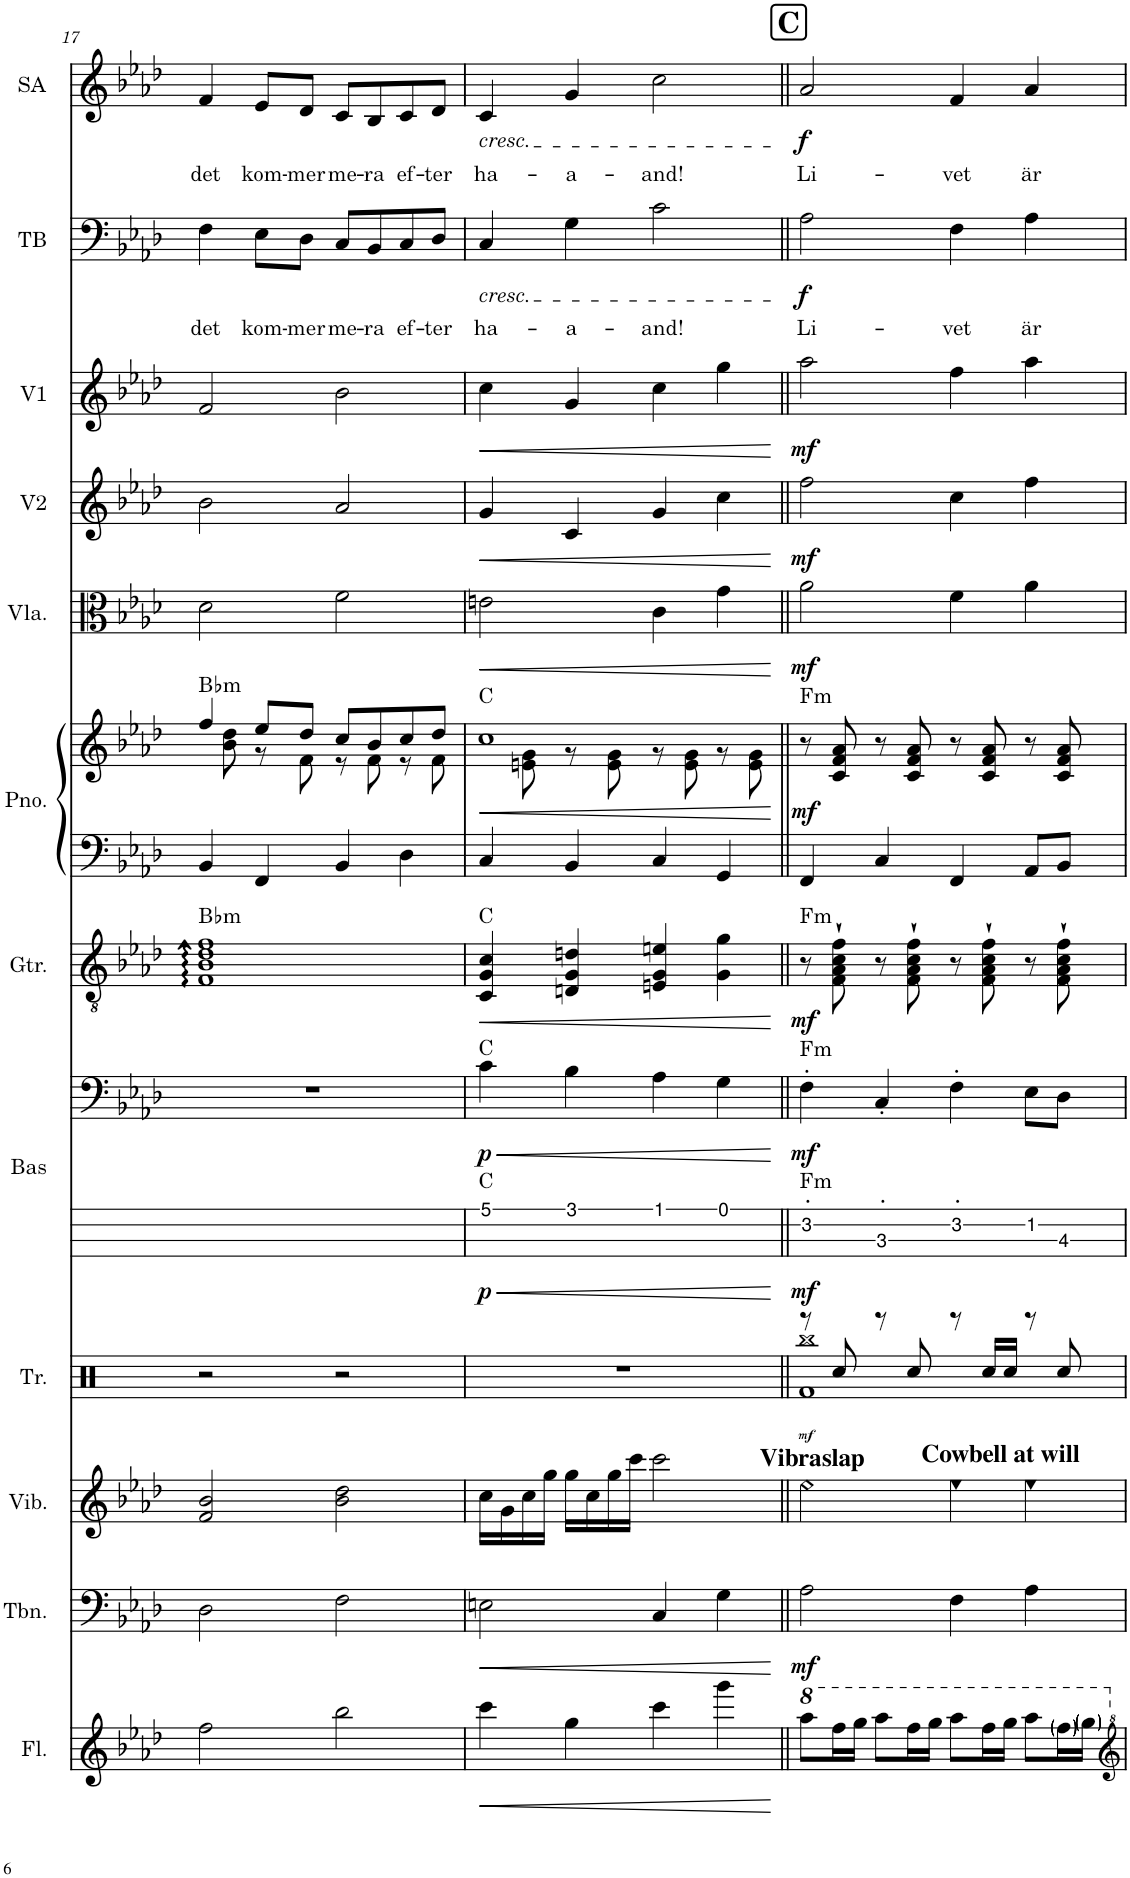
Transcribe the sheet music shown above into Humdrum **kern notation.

**kern	**dynam	**kern	**dynam	**kern	**kern	**dynam	**kern	**kern	**dynam	**kern	**dynam	**kern	**kern	**dynam	**kern	**dynam	**kern	**dynam	**kern	**dynam	**kern	**text	**dynam	**kern	**text	**dynam
*part12	*part12	*part11	*part11	*part10	*part9	*part9	*part8	*part8	*part8	*part7	*part7	*part6	*part6	*part6	*part5	*part5	*part4	*part4	*part3	*part3	*part2	*part2	*part2	*part1	*part1	*part1
*staff14	*staff14	*staff13	*staff13	*staff12	*staff11	*staff11	*staff10	*staff9	*staff9/10	*staff8	*staff8	*staff7	*staff6	*staff6/7	*staff5	*staff5	*staff4	*staff4	*staff3	*staff3	*staff2	*staff2	*staff2	*staff1	*staff1	*staff1
*I"Flute	*	*I"Trombone	*	*I"Vibraphone	*I"Trummor	*	*I"Bas	*	*	*I"Gitarr	*	*I"Piano	*	*	*I"Viola	*	*I"Violin 2	*	*I"Violin 1	*	*I"TB	*	*	*I"SA	*	*
*I'Fl.	*	*I'Tbn.	*	*I'Vib.	*I'Tr.	*	*I'Bas	*	*	*I'Gtr.	*	*I'Pno.	*	*	*I'Vla.	*	*I'V2	*	*I'V1	*	*I'TB	*	*	*I'SA	*	*
!!LO:PB:g=z
*clefG2	*	*clefF4	*	*clefG2	*clefX	*	*	*clefF4	*	*clefGv2	*	*clefF4	*clefG2	*	*clefC3	*	*clefG2	*	*clefG2	*	*clefF4	*	*	*clefG2	*	*
*	*	*	*	*	*	*	*Trd7c12	*Trd7c12	*	*	*	*	*	*	*	*	*	*	*	*	*	*	*	*	*	*
*k[b-e-a-d-]	*	*k[b-e-a-d-]	*	*k[b-e-a-d-]	*k[]	*	*k[b-e-a-d-]	*k[b-e-a-d-]	*	*k[b-e-a-d-]	*	*k[b-e-a-d-]	*k[b-e-a-d-]	*	*k[b-e-a-d-]	*	*k[b-e-a-d-]	*	*k[b-e-a-d-]	*	*k[b-e-a-d-]	*	*	*k[b-e-a-d-]	*	*
*M4/4	*	*M4/4	*	*M4/4	*M4/4	*	*M4/4	*M4/4	*	*M4/4	*	*M4/4	*M4/4	*	*M4/4	*	*M4/4	*	*M4/4	*	*M4/4	*	*	*M4/4	*	*
=17	=17	=17	=17	=17	=17	=17	=17	=17	=17	=17	=17	=17	=17	=17	=17	=17	=17	=17	=17	=17	=17	=17	=17	=17	=17	=17
*	*	*	*	*	*	*	*	*	*	*	*	*	*^	*	*	*	*	*	*	*	*	*	*	*	*	*
!	!	!	!	!	!	!	!	!	!	!	!	!	!LO:TX:a:t=B♭m	!	!	!	!	!	!	!	!	!	!	!	!	!	!
!	!	!	!	!	!	!	!	!	!	!LO:TX:a:t=B♭m	!	!	!	!	!	!	!	!	!	!	!	!	!	!	!	!	!
!	!	!	!	!	!	!	!	!	!	!	!	!	!	!	!	!	!	!	!	!	!	!	!LO:LY:b	!	!	!LO:LY:b	!
2ff\	.	2D-\	.	2f/ 2b-/	2r	.	1r	1r	.	1F 1B- 1d- 1f	.	4BB-/	4ff/	8ryy	.	2d-\	.	2b-\	.	2f/	.	4F\	det	.	4f/	det	.
.	.	.	.	.	.	.	.	.	.	.	.	.	.	8b-\ 8dd-\	.	.	.	.	.	.	.	.	.	.	.	.	.
!	!	!	!	!	!	!	!	!	!	!	!	!	!	!	!	!	!	!	!	!	!	!	!LO:LY:b	!	!	!LO:LY:b	!
.	.	.	.	.	.	.	.	.	.	.	.	4FF/	8ee-/L	8r	.	.	.	.	.	.	.	8E-\L	kom-	.	8e-/L	kom-	.
!	!	!	!	!	!	!	!	!	!	!	!	!	!	!	!	!	!	!	!	!	!	!	!LO:LY:b	!	!	!LO:LY:b	!
.	.	.	.	.	.	.	.	.	.	.	.	.	8dd-/J	8f\	.	.	.	.	.	.	.	8D-\J	-mer	.	8d-/J	-mer	.
!	!	!	!	!	!	!	!	!	!	!	!	!	!	!	!	!	!	!	!	!	!	!	!LO:LY:b	!	!	!LO:LY:b	!
2bb-\	.	2F\	.	2b-\ 2dd-\	2r	.	.	.	.	.	.	4BB-/	8cc/L	8r	.	2f\	.	2a-/	.	2b-\	.	8C/L	me-	.	8c/L	me-	.
!	!	!	!	!	!	!	!	!	!	!	!	!	!	!	!	!	!	!	!	!	!	!	!LO:LY:b	!	!	!LO:LY:b	!
.	.	.	.	.	.	.	.	.	.	.	.	.	8b-/	8f\	.	.	.	.	.	.	.	8BB-/	-ra	.	8B-/	-ra	.
!	!	!	!	!	!	!	!	!	!	!	!	!	!	!	!	!	!	!	!	!	!	!	!LO:LY:b	!	!	!LO:LY:b	!
.	.	.	.	.	.	.	.	.	.	.	.	4D-\	8cc/	8r	.	.	.	.	.	.	.	8C/	ef-	.	8c/	ef-	.
!	!	!	!	!	!	!	!	!	!	!	!	!	!	!	!	!	!	!	!	!	!	!	!LO:LY:b	!	!	!LO:LY:b	!
.	.	.	.	.	.	.	.	.	.	.	.	.	8dd-/J	8f\	.	.	.	.	.	.	.	8D-/J	-ter	.	8d-/J	-ter	.
=18	=18	=18	=18	=18	=18	=18	=18	=18	=18	=18	=18	=18	=18	=18	=18	=18	=18	=18	=18	=18	=18	=18	=18	=18	=18	=18	=18
!	!	!	!	!	!	!	!	!	!	!	!	!	!	!	!	!	!	!	!	!	!	!	!	!	!LO:TX:b:i:t=cresc.	!	!
!	!	!	!	!	!	!	!	!	!	!	!	!	!	!	!	!	!	!	!	!	!	!LO:TX:b:i:t=cresc.	!	!	!	!	!
!	!	!	!	!	!	!	!	!	!	!	!	!	!LO:TX:a:t=C	!	!	!	!	!	!	!	!	!	!	!	!	!	!
!	!	!	!	!	!	!	!	!	!	!LO:TX:a:t=C	!	!	!	!	!	!	!	!	!	!	!	!	!	!	!	!	!
!	!	!	!	!	!	!	!	!LO:TX:a:t=C	!	!	!	!	!	!	!	!	!	!	!	!	!	!	!	!	!	!	!
!	!	!	!	!	!	!	!LO:TX:a:t=C	!	!	!	!	!	!	!	!	!	!	!	!	!	!	!	!	!	!	!	!
!	!LO:HP:b	!	!LO:HP:b	!	!	!	!	!	!LO:HP:b	!	!LO:HP:b	!	!	!	!LO:HP:b	!	!LO:HP:b	!	!LO:HP:b	!	!LO:HP:b	!	!LO:LY:b	!	!	!LO:LY:b	!
!	!	!	!	!	!	!	!	!	!LO:DY:n=1:b=2	!	!	!	!	!	!	!	!	!	!	!	!	!	!	!	!	!	!
!	!	!	!	!	!	!	!	!	!LO:DY:n=2:b	!	!	!	!	!	!	!	!	!	!	!	!	!	!	!	!	!	!
4ccc\	<	2En\	<	16cc\LL	1r	.	4c	4c\	< p p	4C/ 4G/ 4c/	<	4C/	1cc	8ryy	<	2en\	<	4g/	<	4cc\	<	4C/	ha-	.	4c/	ha-	.
.	.	.	.	16g\	.	.	.	.	.	.	.	.	.	.	.	.	.	.	.	.	.	.	.	.	.	.	.
.	.	.	.	16cc\	.	.	.	.	.	.	.	.	.	8en\ 8g\	.	.	.	.	.	.	.	.	.	.	.	.	.
.	.	.	.	16gg\JJ	.	.	.	.	.	.	.	.	.	.	.	.	.	.	.	.	.	.	.	.	.	.	.
!	!	!	!	!	!	!	!	!	!	!	!	!	!	!	!	!	!	!	!	!	!	!	!LO:LY:b	!	!	!LO:LY:b	!
4gg\	.	.	.	16gg\LL	.	.	4B-	4B-\	.	4Dn/ 4G/ 4dn/	.	4BB-/	.	8r	.	.	.	4c/	.	4g/	.	4G\	-a-	.	4g/	-a-	.
.	.	.	.	16cc\	.	.	.	.	.	.	.	.	.	.	.	.	.	.	.	.	.	.	.	.	.	.	.
.	.	.	.	16gg\	.	.	.	.	.	.	.	.	.	8e\ 8g\	.	.	.	.	.	.	.	.	.	.	.	.	.
.	.	.	.	16ccc\JJ	.	.	.	.	.	.	.	.	.	.	.	.	.	.	.	.	.	.	.	.	.	.	.
!	!	!	!	!	!	!	!	!	!	!	!	!	!	!	!	!	!	!	!	!	!	!	!LO:LY:b	!	!	!LO:LY:b	!
4ccc\	.	4C/	.	2ccc\	.	.	4A-	4A-\	.	4En/ 4G/ 4en/	.	4C/	.	8r	.	4c\	.	4g/	.	4cc\	.	2c\	-and!	.	2cc\	-and!	.
.	.	.	.	.	.	.	.	.	.	.	.	.	.	8e\ 8g\	.	.	.	.	.	.	.	.	.	.	.	.	.
4ggg\	.	4G\	.	.	.	.	4G	4G\	.	4G\ 4g\	.	4GG/	.	8r	.	4g\	.	4cc\	.	4gg\	.	.	.	.	.	.	.
.	.	.	.	.	.	.	.	.	.	.	.	.	.	8e\ 8g\	.	.	.	.	.	.	.	.	.	.	.	.	.
*	*	*	*	*	*	*	*	*	*	*	*	*	*v	*v	*	*	*	*	*	*	*	*	*	*	*	*	*
.	[	.	[	.	.	.	.	.	[	.	[	.	.	[	.	[	.	[	.	[	.	.	.	.	.	.
!!LO:REH:place=s1:a:B:cj:fs=14:t=C
=19||	=19||	=19||	=19||	=19||	=19||	=19||	=19||	=19||	=19||	=19||	=19||	=19||	=19||	=19||	=19||	=19||	=19||	=19||	=19||	=19||	=19||	=19||	=19||	=19||	=19||	=19||
*8va	*	*	*	*	*	*	*	*	*	*	*	*	*	*	*	*	*	*	*	*	*	*	*	*	*	*
!	!	!	!	!	!	!	!	!	!	!	!	!	!LO:TX:a:t=Fm	!	!	!	!	!	!	!	!	!	!	!	!	!
!	!	!	!	!	!	!	!	!	!	!LO:TX:a:t=Fm	!	!	!	!	!	!	!	!	!	!	!	!	!	!	!	!
!	!	!	!	!	!	!	!	!LO:TX:a:t=Fm	!	!	!	!	!	!	!	!	!	!	!	!	!	!	!	!	!	!
!	!	!	!	!	!	!	!LO:TX:a:t=Fm	!	!	!	!	!	!	!	!	!	!	!	!	!	!	!	!	!	!	!
!	!	!	!	!LO:TX:a:B:t=Vibraslap	!	!	!	!	!	!	!	!	!	!	!	!	!	!	!	!	!	!	!	!	!	!
!	!	!	!LO:DY:b	!LO:N:head=diamond	!	!LO:DY:b	!	!	!LO:DY:b=2	!	!	!	!	!	!	!	!	!	!	!	!	!LO:LY:b	!	!	!LO:LY:b	!
*	*	*	*	*	*^	*	*	*	*	*	*	*	*	*	*	*	*	*	*	*	*	*	*	*	*	*
*	*	*	*	*	*	*^	*	*	*	*	*	*	*	*	*	*	*	*	*	*	*	*	*	*	*	*	*
!	!	!	!	!	!	!	!	!	!	!	!LO:DY:n=1:b	!	!LO:DY:b	!	!	!LO:DY:b	!	!LO:DY:b	!	!LO:DY:b	!	!LO:DY:b	!	!	!LO:DY:b	!	!	!LO:DY:b
8aaa-\L	.	2A-\	mf	2bb\	8r	1Rf	1Rbb	mf	4F'	4F'\	mf mf	8r	mf	4FF/	8r	mf	2a-\	mf	2ff\	mf	2aa-\	mf	2A-\	Li-	f	2a-/	Li-	f
16fff\L	.	.	.	.	8Rcc/	.	.	.	.	.	.	8F\` 8A-\` 8c\` 8f\`	.	.	8c/ 8f/ 8a-/	.	.	.	.	.	.	.	.	.	.	.	.	.
16ggg\JJ	.	.	.	.	.	.	.	.	.	.	.	.	.	.	.	.	.	.	.	.	.	.	.	.	.	.	.	.
8aaa-\L	.	.	.	.	8r	.	.	.	4C'	4C'/	.	8r	.	4C/	8r	.	.	.	.	.	.	.	.	.	.	.	.	.
16fff\L	.	.	.	.	8Rcc/	.	.	.	.	.	.	8F\` 8A-\` 8c\` 8f\`	.	.	8c/ 8f/ 8a-/	.	.	.	.	.	.	.	.	.	.	.	.	.
16ggg\JJ	.	.	.	.	.	.	.	.	.	.	.	.	.	.	.	.	.	.	.	.	.	.	.	.	.	.	.	.
!	!	!	!	!LO:TX:a:B:t=Cowbell at will	!	!	!	!	!	!	!	!	!	!	!	!	!	!	!	!	!	!	!	!	!	!	!	!
!	!	!	!	!	!	!	!	!	!	!	!	!	!	!	!	!	!	!	!	!	!	!	!	!LO:LY:b	!	!	!LO:LY:b	!
8aaa-\L	.	4F\	.	4aa\	8r	.	.	.	4F'	4F'\	.	8r	.	4FF/	8r	.	4f\	.	4cc\	.	4ff\	.	4F\	-vet	.	4f/	-vet	.
16fff\L	.	.	.	.	16Rcc/LL	.	.	.	.	.	.	8F\` 8A-\` 8c\` 8f\`	.	.	8c/ 8f/ 8a-/	.	.	.	.	.	.	.	.	.	.	.	.	.
16ggg\JJ	.	.	.	.	16Rcc/JJ	.	.	.	.	.	.	.	.	.	.	.	.	.	.	.	.	.	.	.	.	.	.	.
!	!	!	!	!	!	!	!	!	!	!	!	!	!	!	!	!	!	!	!	!	!	!	!	!LO:LY:b	!	!	!LO:LY:b	!
8aaa-\L	.	4A-\	.	4aa\	8r	.	.	.	8E-L	8E-\L	.	8r	.	8AA-/L	8r	.	4a-\	.	4ff\	.	4aa-\	.	4A-\	är	.	4a-/	är	.
16fff\L	.	.	.	.	8Rcc/	.	.	.	8D-J	8D-\J	.	8F\` 8A-\` 8c\` 8f\`	.	8BB-/J	8c/ 8f/ 8a-/	.	.	.	.	.	.	.	.	.	.	.	.	.
16ggg\JJ	.	.	.	.	.	.	.	.	.	.	.	.	.	.	.	.	.	.	.	.	.	.	.	.	.	.	.	.
*	*	*	*	*	*v	*v	*v	*	*	*	*	*	*	*	*	*	*	*	*	*	*	*	*	*	*	*	*	*
*X8va	*	*	*	*	*	*	*	*	*	*	*	*	*	*	*	*	*	*	*	*	*	*	*	*	*	*
=	=	=	=	=	=	=	=	=	=	=	=	=	=	=	=	=	=	=	=	=	=	=	=	=	=	=
*-	*-	*-	*-	*-	*-	*-	*-	*-	*-	*-	*-	*-	*-	*-	*-	*-	*-	*-	*-	*-	*-	*-	*-	*-	*-	*-
